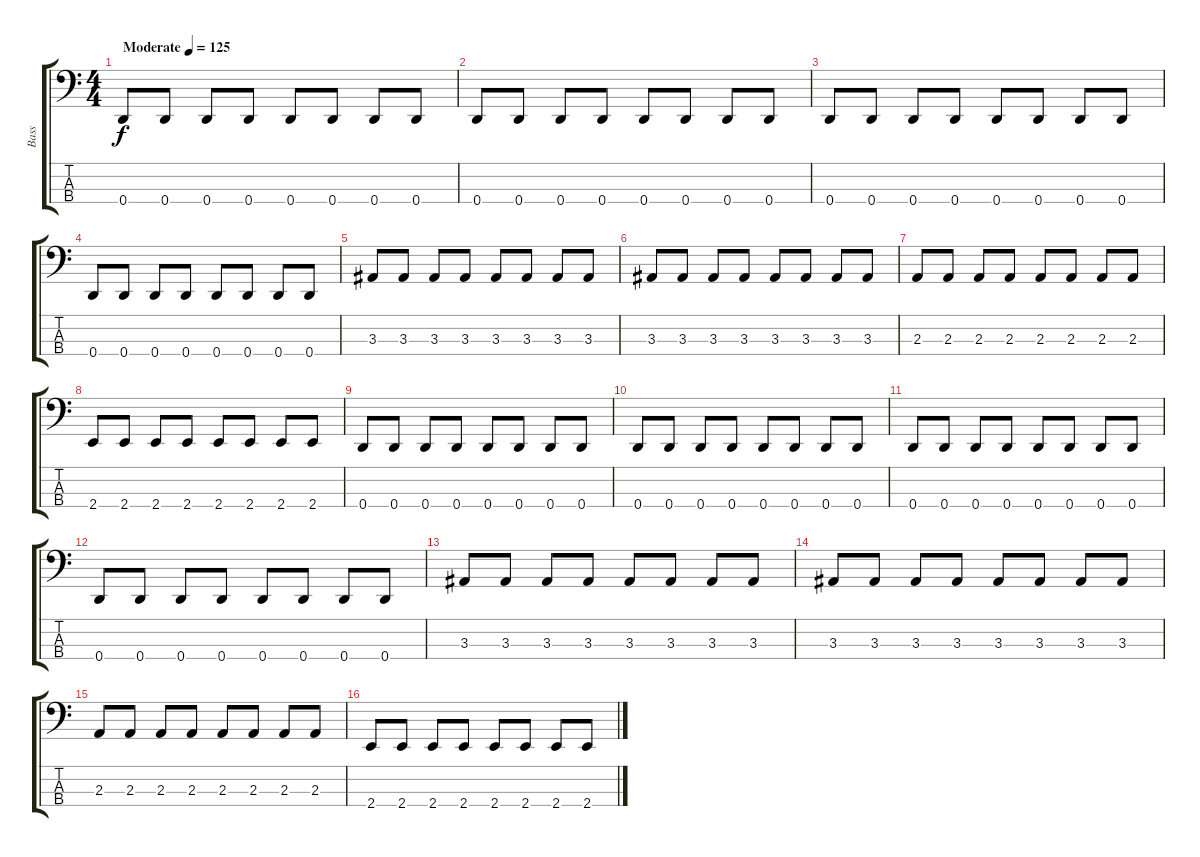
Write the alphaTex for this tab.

\track ("Bass" "Bass") {instrument electricbassfinger}
\staff {score tabs}
\tuning (F2 C2 G1 D1) {hide}
\ts (4 4)
\tempo (125 "Moderate")
\clef f4
\ks c
0.4.8{dy f instrument electricbassfinger} 0.4.8 0.4.8 0.4.8 0.4.8 0.4.8 0.4.8 0.4.8 |
0.4.8 0.4.8 0.4.8 0.4.8 0.4.8 0.4.8 0.4.8 0.4.8 |
0.4.8 0.4.8 0.4.8 0.4.8 0.4.8 0.4.8 0.4.8 0.4.8 |
0.4.8 0.4.8 0.4.8 0.4.8 0.4.8 0.4.8 0.4.8 0.4.8 |
3.3.8 3.3.8 3.3.8 3.3.8 3.3.8 3.3.8 3.3.8 3.3.8 |
3.3.8 3.3.8 3.3.8 3.3.8 3.3.8 3.3.8 3.3.8 3.3.8 |
2.3.8 2.3.8 2.3.8 2.3.8 2.3.8 2.3.8 2.3.8 2.3.8 |
2.4.8 2.4.8 2.4.8 2.4.8 2.4.8 2.4.8 2.4.8 2.4.8 |
0.4.8 0.4.8 0.4.8 0.4.8 0.4.8 0.4.8 0.4.8 0.4.8 |
0.4.8 0.4.8 0.4.8 0.4.8 0.4.8 0.4.8 0.4.8 0.4.8 |
0.4.8 0.4.8 0.4.8 0.4.8 0.4.8 0.4.8 0.4.8 0.4.8 |
0.4.8 0.4.8 0.4.8 0.4.8 0.4.8 0.4.8 0.4.8 0.4.8 |
3.3.8 3.3.8 3.3.8 3.3.8 3.3.8 3.3.8 3.3.8 3.3.8 |
3.3.8 3.3.8 3.3.8 3.3.8 3.3.8 3.3.8 3.3.8 3.3.8 |
2.3.8 2.3.8 2.3.8 2.3.8 2.3.8 2.3.8 2.3.8 2.3.8 |
2.4.8 2.4.8 2.4.8 2.4.8 2.4.8 2.4.8 2.4.8 2.4.8
